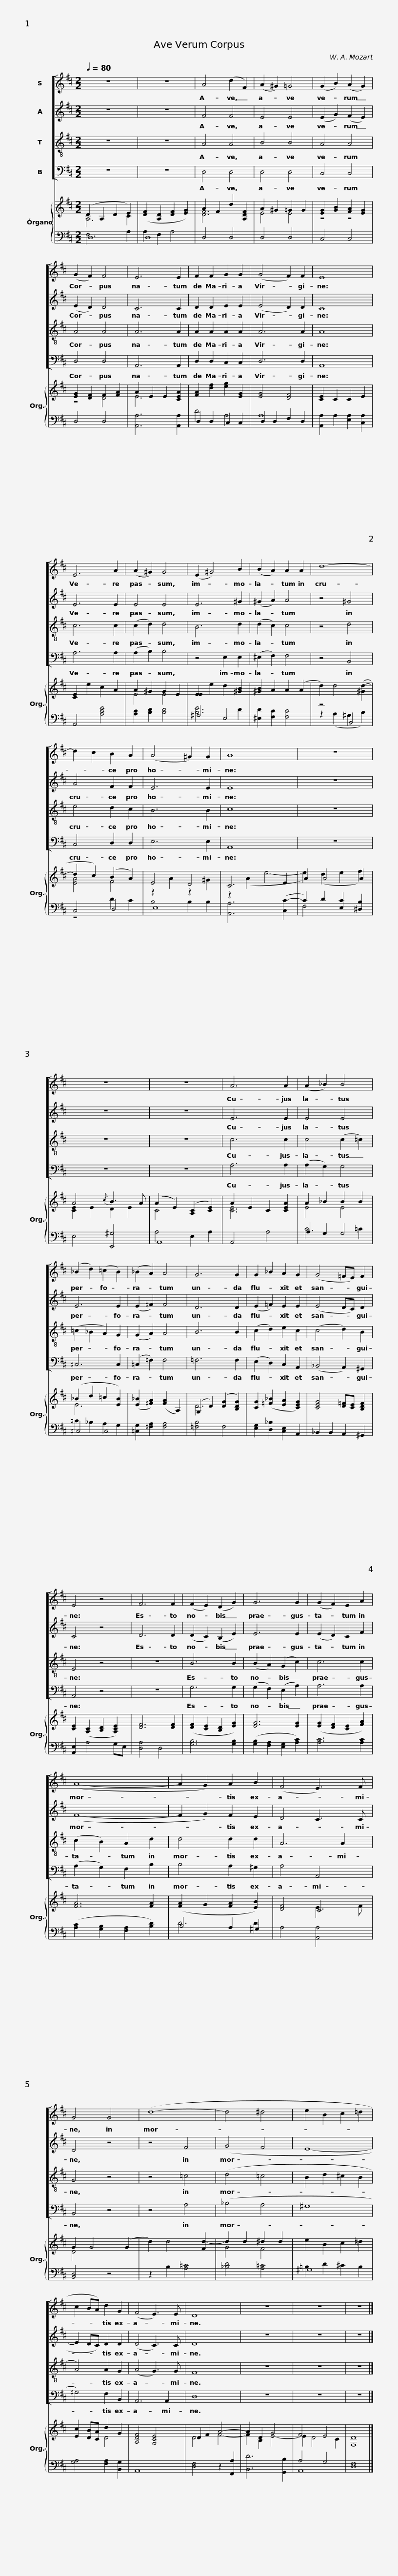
X:1
%%score [ 1 2 3 4 ] { ( 5 6 ) | ( 7 8 ) }
L:1/8
Q:1/4=80
M:2/2
I:linebreak $
K:D
V:1 treble
V:2 treble
V:3 treble-8
V:4 bass
V:5 treble
V:6 treble
V:7 bass
V:8 bass
V:1
 z8 | z8 | A4 (d2 F2) | (A2 ^G2) =G4 | (G2 B2) (A2 G2) | %5
 (G2 F2) F4 | E6 E2 | F2 F2 G2 G2 | (G4 F2) F2 | E8 |$ %10
 E6 A2 | (A2 ^G2) G4 | (E2 ^G4) B2 | (B2 A2) A2 A2 | d8- | %15
 d2 c2 B2 A2 | (A4 ^G2) G2 | A8 | z8 | z8 | %20
 z8 |$ A6 A2 | (A2 _B2) B4 | (_B2 d2) (=c2 B2) | (_B2 A2) A4 | %25
 G6 G2 | G2 _B2 A2 G2 | (G4 =FE) F2 | E4 z4 |$ F6 F2 | %30
 (F2 E2) (D2 G2) | G6 G2 | (G2 F2) E2 A2 | (A8- | A2 G2) A2 B2 | %35
 (F4 E3) F | G4 G4 |$ (d8- | d4 ^d4 | e2 B2 c2 =d2 | %40
 c2 BA) d2 G2 | (F4 E3) E | D8 | z8 | z8 | %45
 z8 |] %46
V:2
 z8 | z8 | F4 F4 | E4 E4 | (E2 G2) (F2 E2) | %5
 (E2 D2) D4 | C6 C2 | D2 D2 E2 E2 | (E4 D2) D2 | C8 |$ %10
 E6 E2 | E4 E4 | E6 ^G2 | (^G2 A2) A4 | z4 ^G4 | %15
 A4 F2 F2 | E6 E2 | E8 | z8 | z8 | %20
 z8 |$ E6 E2 | E4 E4 | E6 E2 | (E2 =F2) F4 | %25
 D6 D2 | (E2 =F2) E2 E2 | (E4 DC) D2 | C4 z4 |$ D6 D2 | %30
 (D2 C2) (B,2 E2) | E6 E2 | (E2 D2) C2 F2 | (F8- | F2 G2) F2 E2 | %35
 D4 C3 C | D4 z4 |$ z4 F4 | (G4 F4 | E8- | %40
 E2 DC) D2 D2 | (D4 C3) C | D8 | z8 | z8 | %45
 z8 |] %46
V:3
 z8 | z8 | A4 A4 | B4 B4 | A4 A4 | %5
 A4 A4 | A6 A2 | A2 A2 A2 A2 | A6 A2 | A8 |$ %10
 c6 c2 | (c2 d2) d4 | B6 d2 | (d2 c2) c4 | z4 d4 | %15
 e4 d2 c2 | B6 B2 | c8 | z8 | z8 | %20
 z8 |$ c6 c2 | c4 (c2 =c2) | (=c2 _B2 A2) G2 | (G2 A2) A4 | %25
 B6 B2 | (c2 d2) e2 c2 | (c4 d2) B2 | E4 z4 |$ z8 | %30
 B6 B2 | (B2 A2) (G2 c2) | c6 c2 | (c2 B2) A2 d2 | d4 d2 d2 | %35
 A6 A2 | G4 z4 |$ z4 =c4 | (d4 =c4 | B2 d2 ^c2 B2 | %40
 A4) A2 G2 | (A4 G3) G | F8 | z8 | z8 | %45
 z8 |] %46
V:4
 z8 | z8 | D,4 D,4 | D,4 D,4 | C,4 C,4 | %5
 D,4 D,4 | A,,6 A,,2 | D,2 D,2 C,2 C,2 | D,6 D,2 | A,,8 |$ %10
 A,6 A,2 | (A,2 B,2) B,4 | z4 E,2 E,2 | (^E,2 F,2) F,4 | z4 B,,4 | %15
 C,4 D,2 D,2 | E,6 E,2 | A,,8 | z8 | z8 | %20
 z8 |$ A,6 A,2 | (A,2 G,2) G,4 | =C,6 C,2 | (=C,2 =F,2) F,4 | %25
 =F,6 F,2 | (E,2 D,2) C,2 A,,2 | (_B,,4 A,,2) ^G,,2 | A,,4 z4 |$ z8 | %30
 G,6 G,2 | (G,2 F,2) (E,2 A,2) | A,6 A,2 | (A,2 G,2) F,2 B,2 | B,4 A,2 ^G,2 | %35
 A,4 A,,4 | B,,4 z4 |$ z4 A,4 | (_B,4 A,4 | ^G,8 | %40
 =G,4) F,2 B,,2 | A,,6 A,,2 | D,8 | z8 | z8 | %45
 z8 |] %46
V:5
 (D2 A,2 D2 E2) | ([DF]2 [A,D]2 [DF]2 [EG]2) | A2 F2 d2 [A,DF]2 | A2 ^G2 =G2 G2 | [EG]2 [GB]2 [FA]2 [EG]2 | %5
 [EG]2 [DF]2 F2 [FA]2 | A2 E2 E2 [CEA]2 | [FA]2 [df]2 [eg]2 [EG]2 | [EG]4 [DF]4 | [CE]2 C2 C2 E2 |$ %10
 [CE]2 e2 c2 A2 | A2 ^G2 G2 E2 | [EE]2 e2 d2 [^GB]2 | [^GB]2 A2 A2 (A2 | d2) d4 ([^Gd-]2 | %15
 d2 c2) (B2 A2) | E4 D4 | C6 E2 | A2 A4 A2 | A4{/c} B3 A | %20
 (A2 E2) ([A,C]2 [CE]2) |$ A2 E2 C2 [CEA]2 | A2 _B2 B2 B2 | (_B2 d2 =c2 [EB]2) | ([E_B]2 [=FA]2) ([FA]2 A,2) | %25
 (G,2 D2) ([DG]2 [B,DG]2) | [CG]2 ([=F_B]2 [EA]2 [CEG]2) | [CEG]4 [D=F][CE] [B,DF]2 | [CE]2 ([A,C]2 [B,D]2 [A,CE]2) |$ [DF]6 [DF]2 | %30
 ([DF]2 [CE]2 [B,D]2 [EG]2) | [EG]6 [EG]2 | ([EG]2 [DF]2 [CE]2 [FA]2) | [FA]6 [FA]2 | ([FA]2 G2 [FA]2 [EB]2) | %35
 [DF]4 C4 | G2 G4 (G2 |$ d2) d4 [Fd-]2 | d2 d2 ^d2 d2 | e2 B2 c2 =d2 | %40
 [Ec]2 [DB][CA] d2 G2 | [A,DF]4 [G,CE]4 | D2 F2 A4- | A2 D2 G4 | F4 E4 | %45
 [F,D]8 |] %46
V:6
 A,6 C2 | x8 | [DF]6 x2 | E4 E4 | z4 z4 | %5
 z4 D4 | E6 x2 | x8 | x8 | x8 |$ %10
 x8 | E4 E4 | x8 | x8 | x8 | %15
 [EA]4 F4 | z2 A2 z2 ^G2 | z2 (A2 e4- | e2) (d2 e2 f2) | [CE]2 E2 D2 E2 | %20
 C4 x4 |$ [CE]6 x2 | E4 E4 | E6 x2 | x8 | %25
 D6 x2 | x8 | x8 | x8 |$ x8 | %30
 x8 | x8 | x8 | x8 | x8 | %35
 x4 E3 F | D4 x4 |$ x8 | G4 F4 | x8 | %40
 x4 D4 | x8 | D4 F4- | F2 B,2 E4- | E2 D4 C2 | %45
 x8 |] %46
V:7
 D,8 | D,8 | D,4 D,4 | D,4 D,4 | C,4 C,4 | %5
 D,4 D,4 | [A,,A,]6 [A,,A,]2 | D,2 D,2 C,2 C,2 | D,2 D,2 F,2 D,2 | [A,,A,]2 A,2 [E,A,]2 [C,A,]2 |$ %10
 A,,4 [A,CE]4 | [A,C]2 [B,D]2 [B,D]4 | ^G,4 E,4 | [^E,D]2 [F,C]2 [F,C]4 | z4 B,,4 | %15
 C,4 D,4 | E,8 | [A,,A,]6 ([C,C-]2 | C2) D2 [E,C]2 [^D,B,]2 | E,4 [E,,^G,]4 | %20
 A,,8 |$ A,,4 A,4 | A,2 G,2 G,4 | =C,4 C,4 | [=C,G,]2 [=F,A,]2 [F,A,]4 | %25
 [=F,B,]4 F,4 | [E,G,]2 [D,_B,]2 [C,E,]2 A,,2 | _B,,2 B,,2 A,,2 ^G,,2 | [A,,E,]2 A,4 G,E, |$ [D,A,]4 D,4 | %30
 [G,B,]6 [G,B,]2 | ([G,B,]2 [F,A,]2 [E,G,]2 [A,C]2) | [A,C]6 [A,C]2 | ([A,C]2 [G,B,]2 [F,A,]2 [B,D]2) | B,4 A,2 ^G,2 | %35
 A,4 [A,,A,]4 | [B,,D,]4 z4 |$ z2 B,2 [A,=C]4 | [_B,D]4 [A,=C]4 | ^G,8 | %40
 [G,A,]4 [F,A,]2 [B,,G,]2 | A,,8 | [D,F,]4 z2 [F,,A,]2 | [B,,D]6 [G,,B,]2 | A,4 G,4 | %45
 [D,F,]8 |] %46
V:8
 F,6 A,2 | A,2 F,2 A,4 | x8 | x8 | x8 | %5
 x8 | x8 | D4 A,4 | A,8 | x8 |$ %10
 x8 | x8 | [B,E]6 D2 | x8 | z2 (A,2 ^G,2 B,2) | %15
 z4 D2 C2 | B,4 B,2 B,2 | x8 | F,4 x4 | x8 | %20
 A,4 E,2 A,2 |$ x8 | C6 =C2 | =C2 _B,2 A,2 G,2 | x8 | %25
 x8 | x8 | x8 | x8 |$ x8 | %30
 x8 | x8 | x8 | x8 | D6 D2 | %35
 x8 | x8 |$ x8 | x8 | =B,2 D2 ^C2 B,2 | %40
 x8 | x8 | x8 | x8 | A,,8 | %45
 x8 |] %46
